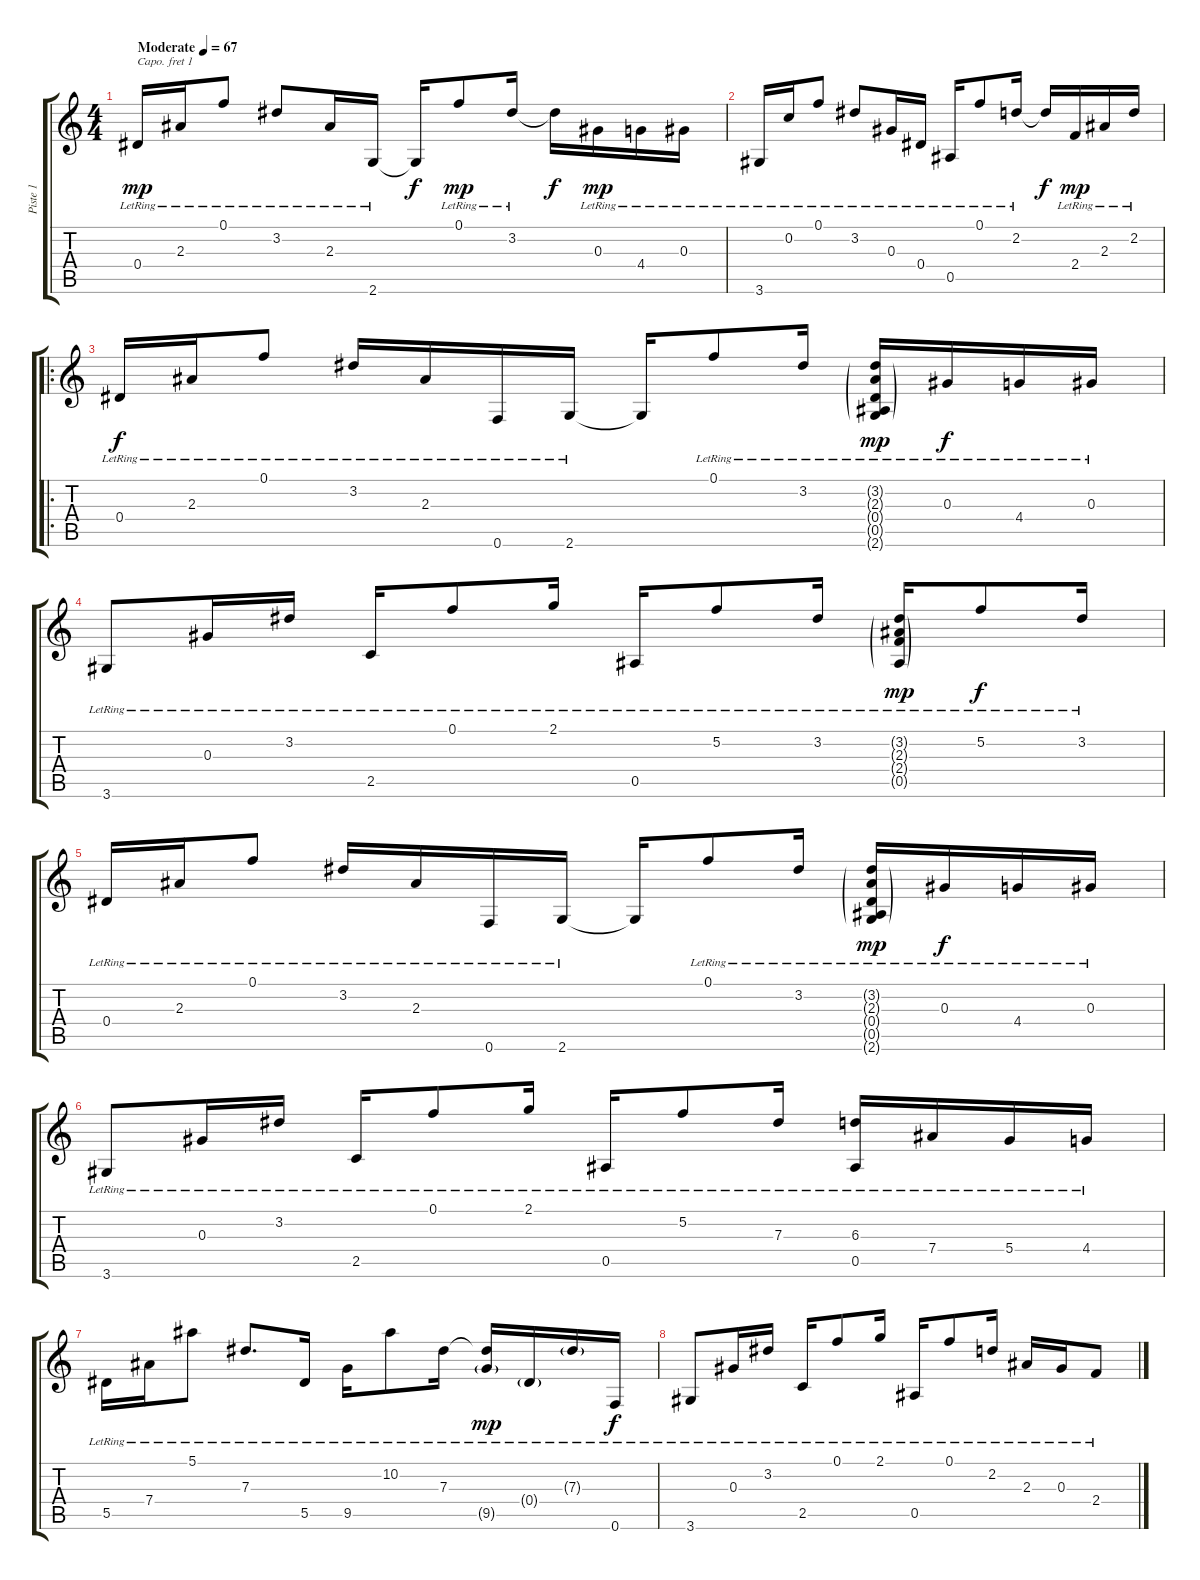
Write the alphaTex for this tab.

\track ("Piste 1" "Piste 1") {instrument acousticguitarnylon}
\staff {score tabs}
\capo 1
\tuning (E4 B3 G3 D3 A2 E2) {hide}
\ts (4 4)
\tempo (67 "Moderate")
\clef g2
\ks c
0.4{lr}.16{dy mp instrument acousticguitarnylon} 2.3{lr}.16 0.1{lr}.8 3.2{lr}.8 2.3{lr}.16 2.6{lr}.16 2.6{t}.16{dy f} 0.1{lr}.8{dy mp} 3.2{lr}.16 3.2{t}.16{dy f} 0.3{lr}.16{dy mp} 4.4{lr}.16 0.3{lr}.16 |
3.6{lr}.16 0.2{lr}.16 0.1{lr}.8 3.2{lr}.8 0.3{lr}.16 0.4{lr}.16 0.5{lr}.16 0.1{lr}.8 2.2{lr}.16 2.2{t}.16{dy f} 2.4{lr}.16{dy mp} 2.3{lr}.16 2.2{lr}.16 |
\ro
0.4{lr}.16{dy f} 2.3{lr}.16 0.1{lr}.8 3.2{lr}.16 2.3{lr}.16 0.6{lr}.16 2.6{lr}.16 2.6{t}.16 0.1{lr}.8 3.2{lr}.16 (3.2{g lr} 2.3{g lr} 0.4{g lr} 0.5{g lr} 2.6{g lr}).16{dy mp} 0.3{lr}.16{dy f} 4.4{lr}.16 0.3{lr}.16 |
3.6{lr}.8 0.3{lr}.16 3.2{lr}.16 2.5{lr}.16 0.1{lr}.8 2.1{lr}.16 0.5{lr}.16 5.2{lr}.8 3.2{lr}.16 (3.2{g lr} 2.3{g lr} 2.4{g lr} 0.5{g lr}).16{dy mp} 5.2{lr}.8{dy f} 3.2{lr}.16 |
0.4{lr}.16 2.3{lr}.16 0.1{lr}.8 3.2{lr}.16 2.3{lr}.16 0.6{lr}.16 2.6{lr}.16 2.6{t}.16 0.1{lr}.8 3.2{lr}.16 (3.2{g lr} 2.3{g lr} 0.4{g lr} 0.5{g lr} 2.6{g lr}).16{dy mp} 0.3{lr}.16{dy f} 4.4{lr}.16 0.3{lr}.16 |
3.6{lr}.8 0.3{lr}.16 3.2{lr}.16 2.5{lr}.16 0.1{lr}.8 2.1{lr}.16 0.5{lr}.16 5.2{lr}.8 7.3{lr}.16 (6.3{lr} 0.5{lr}).16 7.4{lr}.16 5.4{lr}.16 4.4{lr}.16 |
5.5{lr}.16 7.4{lr}.16 5.1{lr}.8 7.3{lr}.8{d} 5.5{lr}.16 9.5{lr}.16 10.2{lr}.8 7.3{lr}.16 (7.3{t} 9.5{g lr}).16{dy mp} 0.4{g lr}.16 7.3{g lr}.16 0.6{lr}.16{dy f} |
3.6{lr}.8 0.3{lr}.16 3.2{lr}.16 2.5{lr}.16 0.1{lr}.8 2.1{lr}.16 0.5{lr}.16 0.1{lr}.8 2.2{lr}.16 2.3{lr}.16 0.3{lr}.16 2.4{lr}.8
